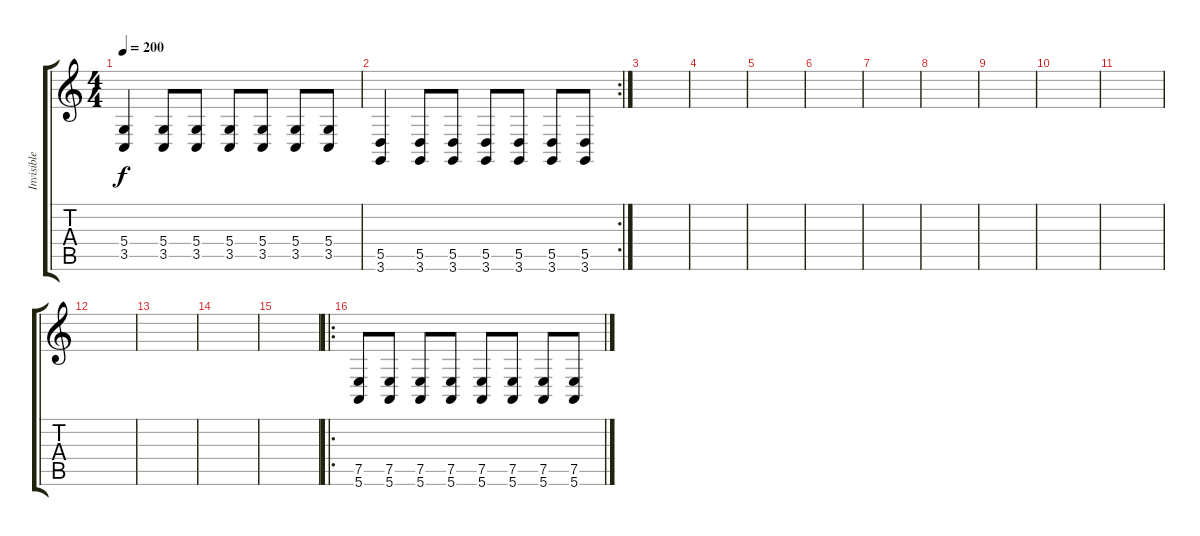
\track ("Invisible Man" "Invisible ") {instrument pad3polysynth}
\staff {score tabs}
\tuning (E4 B3 G3 D3 A2 E2) {hide}
\ts (4 4)
\tempo 200
\clef g2
\ks c
(5.4 3.5).4{dy f} (5.4 3.5).8 (5.4 3.5).8 (5.4 3.5).8 (5.4 3.5).8 (5.4 3.5).8 (5.4 3.5).8 |
\rc 2
(5.5 3.6).4 (5.5 3.6).8 (5.5 3.6).8 (5.5 3.6).8 (5.5 3.6).8 (5.5 3.6).8 (5.5 3.6).8 |
|
|
|
|
|
|
|
|
|
|
|
|
|
\ro
(7.5 5.6).8 (7.5 5.6).8 (7.5 5.6).8 (7.5 5.6).8 (7.5 5.6).8 (7.5 5.6).8 (7.5 5.6).8 (7.5 5.6).8
